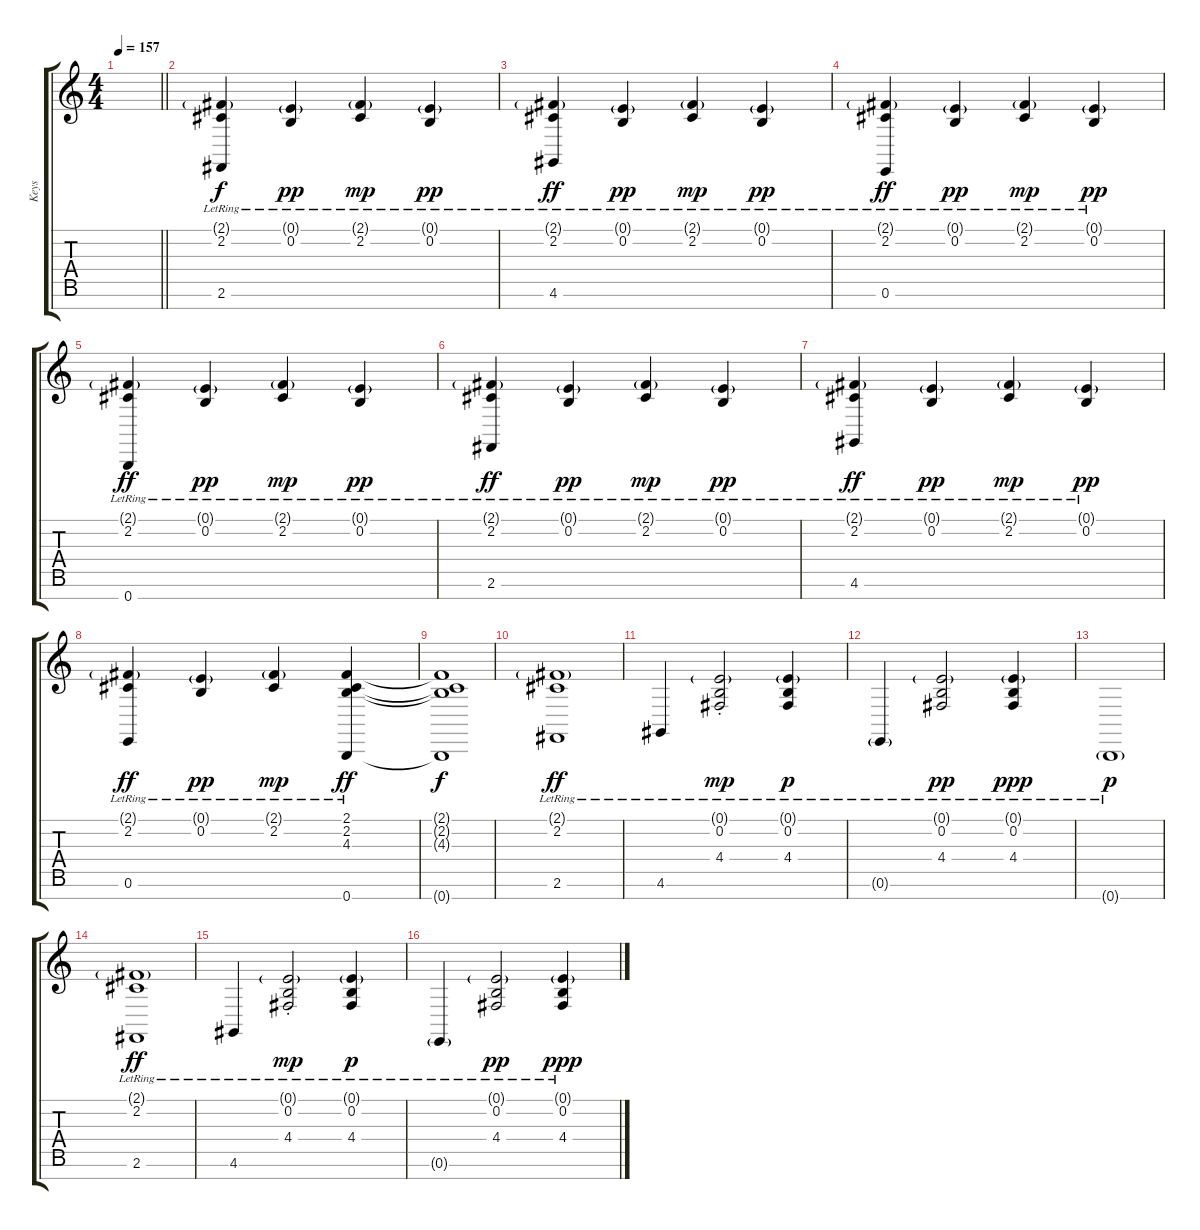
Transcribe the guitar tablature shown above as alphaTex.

\track ("Keys" "Keys") {instrument acousticgrandpiano}
\staff {score tabs}
\tuning (E4 B3 G3 D3 A2 E2 B1) {hide}
\ts (4 4)
\tempo 157
\clef g2
\barLineRight lightlight
\ks c
|
\section ("" "")
(2.1{g lr} 2.2{lr} 2.6{lr}).4 (0.1{g lr} 0.2{lr}).4{dy pp} (2.1{g lr} 2.2{lr}).4{dy mp} (0.1{g lr} 0.2{lr}).4{dy pp} |
(2.1{g lr} 2.2{lr} 4.6{lr}).4{dy ff} (0.1{g lr} 0.2{lr}).4{dy pp} (2.1{g lr} 2.2{lr}).4{dy mp} (0.1{g lr} 0.2{lr}).4{dy pp} |
(2.1{g lr} 2.2{lr} 0.6{lr}).4{dy ff} (0.1{g lr} 0.2{lr}).4{dy pp} (2.1{g lr} 2.2{lr}).4{dy mp} (0.1{g lr} 0.2{lr}).4{dy pp} |
(2.1{g lr} 2.2{lr} 0.7{lr}).4{dy ff} (0.1{g lr} 0.2{lr}).4{dy pp} (2.1{g lr} 2.2{lr}).4{dy mp} (0.1{g lr} 0.2{lr}).4{dy pp} |
(2.1{g lr} 2.2{lr} 2.6{lr}).4{dy ff} (0.1{g lr} 0.2{lr}).4{dy pp} (2.1{g lr} 2.2{lr}).4{dy mp} (0.1{g lr} 0.2{lr}).4{dy pp} |
(2.1{g lr} 2.2{lr} 4.6{lr}).4{dy ff} (0.1{g lr} 0.2{lr}).4{dy pp} (2.1{g lr} 2.2{lr}).4{dy mp} (0.1{g lr} 0.2{lr}).4{dy pp} |
(2.1{g lr} 2.2{lr} 0.6{lr}).4{dy ff} (0.1{g lr} 0.2{lr}).4{dy pp} (2.1{g lr} 2.2{lr}).4{dy mp} (2.1{lr} 2.2{lr} 4.3{lr} 0.7{lr}).4{dy ff} |
(2.1{t} 2.2{t} 4.3{t} 0.7{t}).1{dy f} |
(2.1{g lr} 2.2{lr} 2.6{lr}).1{dy ff} |
4.6{lr}.4 (0.1{g lr} 0.2{st lr} 4.4{st}).2{dy mp} (0.1{g lr} 0.2{lr} 4.4).4{dy p} |
0.6{g lr}.4 (0.1{g lr} 0.2{lr} 4.4).2{dy pp} (0.1{g lr} 0.2{lr} 4.4).4{dy ppp} |
0.7{g lr}.1{dy p} |
(2.1{g lr} 2.2{lr} 2.6{lr}).1{dy ff} |
4.6{lr}.4 (0.1{g lr} 0.2{st lr} 4.4{st}).2{dy mp} (0.1{g lr} 0.2{lr} 4.4).4{dy p} |
0.6{g lr}.4 (0.1{g lr} 0.2{lr} 4.4).2{dy pp} (0.1{g lr} 0.2{lr} 4.4).4{dy ppp}
